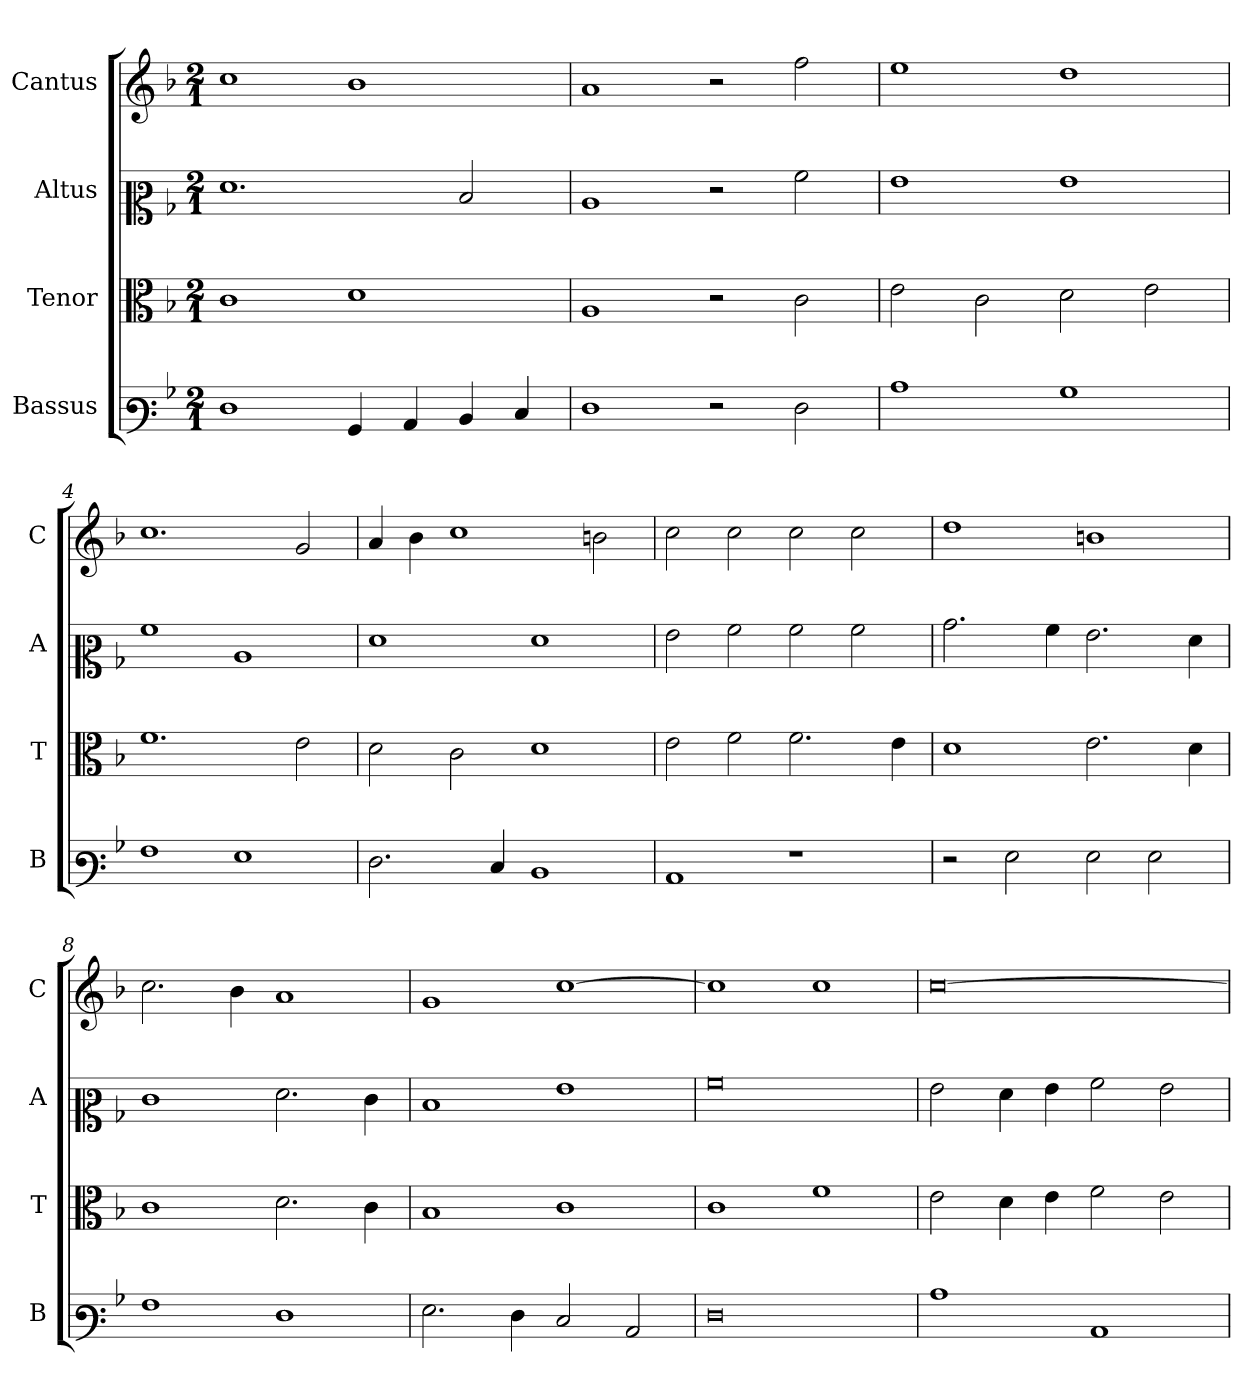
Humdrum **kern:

**kern	**kern	**kern	**kern
*part4	*part3	*part2	*part1
*staff4	*staff3	*staff2	*staff1
*I"Bassus	*I"Tenor	*I"Altus	*I"Cantus
*I'B	*I'T	*I'A	*I'C
*clefF3	*clefC3	*clefC2	*clefG2
*k[b-]	*k[b-]	*k[b-]	*k[b-]
*M2/1	*M2/1	*M2/1	*M2/1
=1	=1	=1	=1
1F	1c	1.f	1cc
4BB-	1d	.	1b-
4C	.	.	.
4D	.	2d	.
4E	.	.	.
=2	=2	=2	=2
1F	1A	1c	1a
2r	2r	2r	2r
2F	2c	2a	2ff
=3	=3	=3	=3
1c	2e	1g	1ee
.	2c	.	.
1B-	2d	1g	1dd
.	2e	.	.
=4	=4	=4	=4
1A	1.f	1a	1.cc
1G	.	1c	.
.	2e	.	2g
=5	=5	=5	=5
2.F	2d	1f	4a
.	.	.	4b-
.	2c	.	1cc
4E	.	.	.
1D	1d	1f	.
.	.	.	2bn
=6	=6	=6	=6
1C	2e	2g	2cc
.	2f	2a	2cc
1r	2.f	2a	2cc
.	.	2a	2cc
.	4e	.	.
=7	=7	=7	=7
2r	1d	2.b-	1dd
2G	.	.	.
.	.	4a	.
2G	2.e	2.g	1bn
2G	.	.	.
.	4d	4f	.
=8	=8	=8	=8
1A	1c	1e	2.cc
.	.	.	4b-
1F	2.d	2.f	1a
.	4c	4e	.
=9	=9	=9	=9
2.G	1B-	1d	1g
4F	.	.	.
2E	1c	1g	[1cc
2C	.	.	.
=10	=10	=10	=10
0F	1c	0a	1cc]
.	1f	.	1cc
=11	=11	=11	=11
1c	2e	2g	[0cc
.	4d	4f	.
.	4e	4g	.
1C	2f	2a	.
.	2e	2g	.
=	=	=	=
*-	*-	*-	*-
